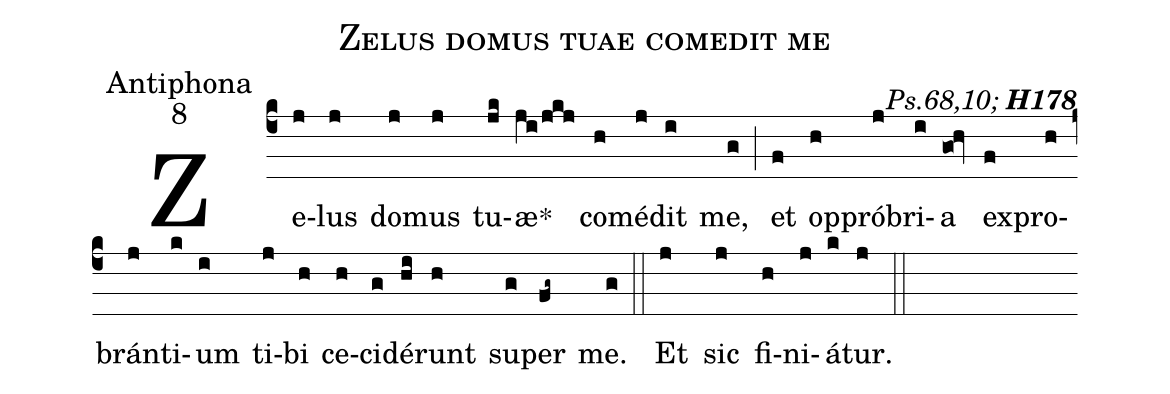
name:Zelus domus tuae comedit me;
office-part:Antiphona;
mode:8;
commentary:{\itshape\mdseries Ps.68,10;\/} {\bfseries H178};
%%
(c4) Ze(j)lus(j) do(j)mus(j) tu(jk)æ<sp>*</sp>(ji/jkj) co(h)mé(j)dit(i) me,(g) (;)
et(f) op(h)pró(j)bri(i)a(go0!hv) ex(f)pro(h)brán(j)ti(k)um(i) ti(j)bi(h) ce(h)ci(g)dé(hi)runt(h) su(g)per(fg~) me.(g)
(::) <eu> Et(j) sic(j) fi(h)ni(j)á(k)tur.(j) </eu> (::)
